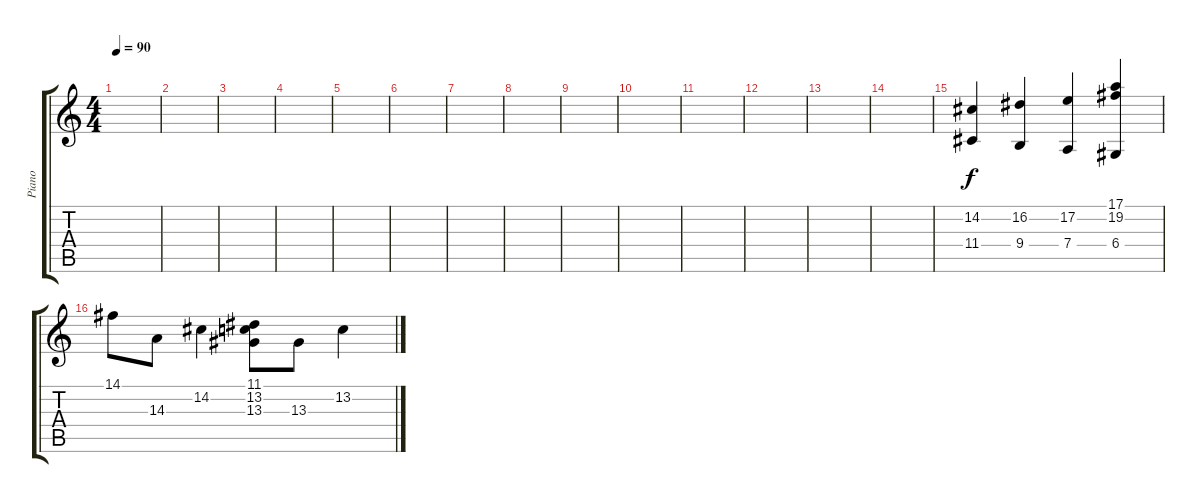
\track ("Piano " "Piano ") {instrument acousticgrandpiano}
\staff {score tabs}
\tuning (E4 B3 G3 D3 A2 E2) {hide}
\ts (4 4)
\tempo 90
\clef g2
\ks c
|
|
|
|
|
|
|
|
|
|
|
|
|
|
(14.2 11.4).4 (16.2 9.4).4 (17.2 7.4).4 (17.1 19.2 6.4).4 |
14.1.8 14.3.8 14.2.4 (11.1 13.2 13.3).8 13.3.8 13.2.4
